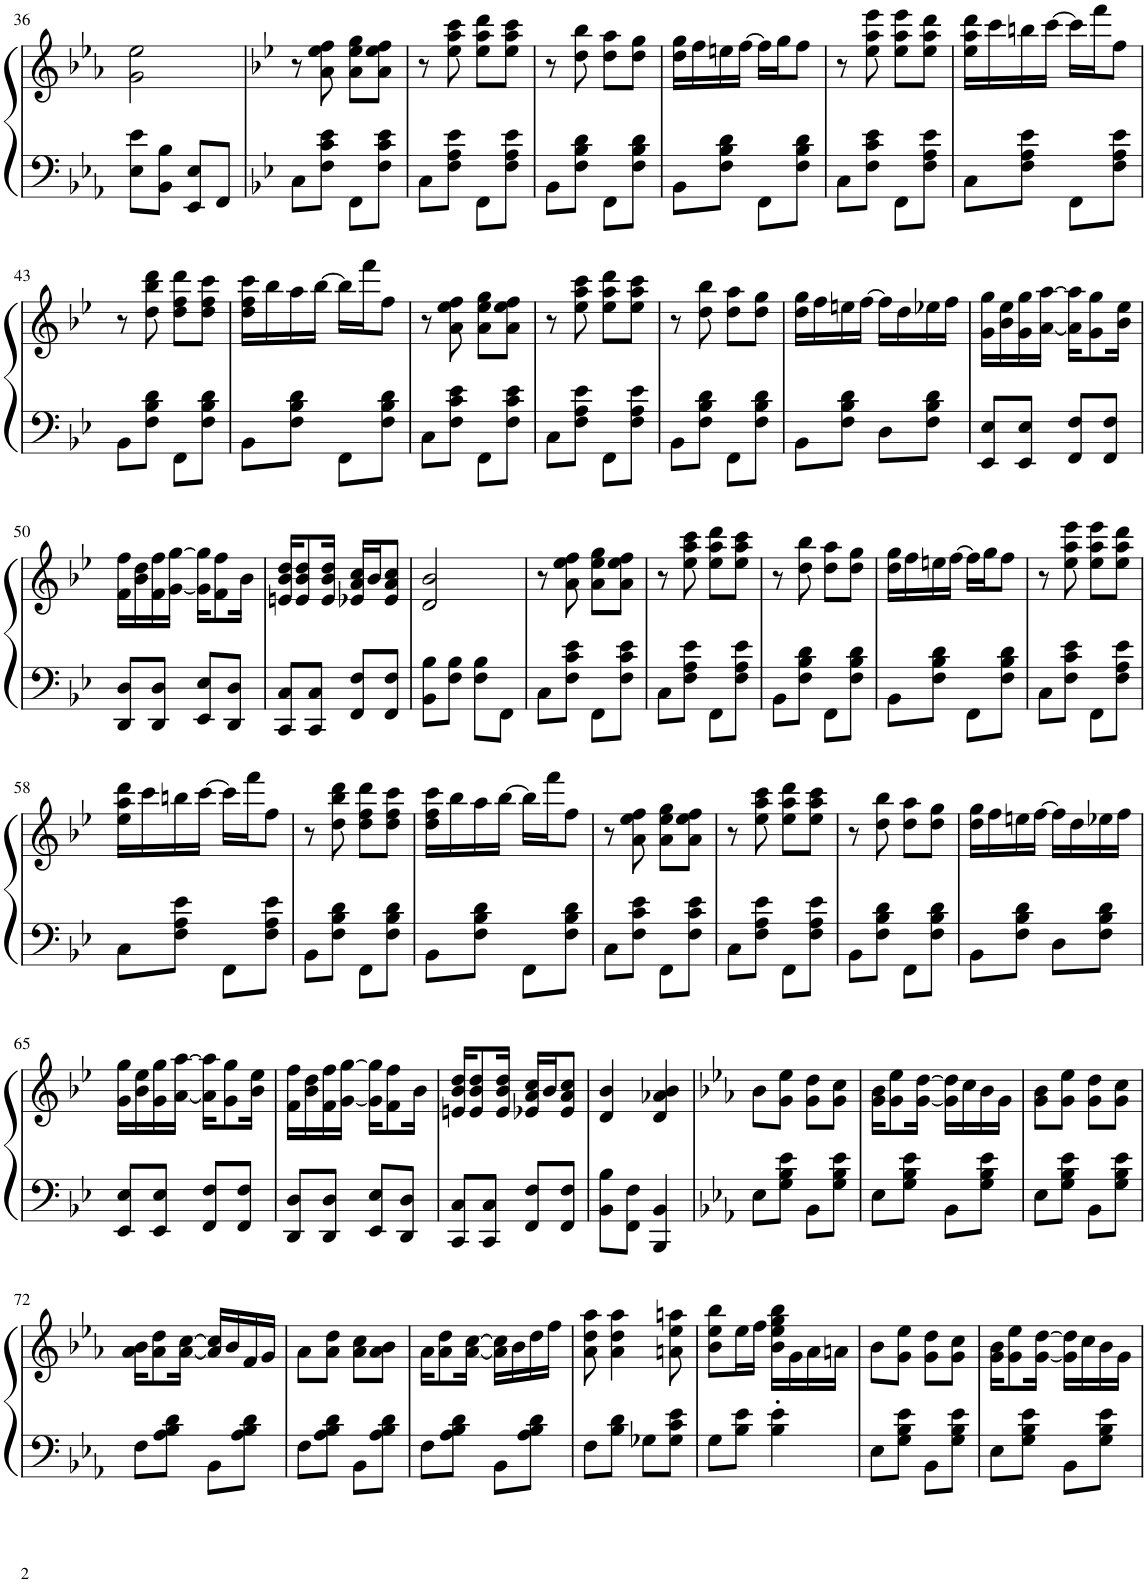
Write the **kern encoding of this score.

**kern	**kern
*part1	*part1
*staff2	*staff1
*I"Фортепиано	*
!!LO:PB:g=z
*clefF4	*clefG2
*k[b-e-a-]	*k[b-e-a-]
*M2/4	*M2/4
=36	=36
8E-\ 8e-\L	2g\ 2ee-\
8BB-\ 8B-\J	.
8EE-/ 8E-/L	.
8FF/J	.
=37	=37
*k[b-e-]	*k[b-e-]
8C\L	8r
8F\ 8c\ 8e-\J	8a\ 8ee-\ 8ff\
8FF\L	8a\ 8ee-\ 8gg\L
8F\ 8c\ 8e-\J	8a\ 8ee-\ 8ff\J
=38	=38
8C\L	8r
8F\ 8A\ 8e-\J	8ee-\ 8aa\ 8ccc\
8FF\L	8ee-\ 8aa\ 8ddd\L
8F\ 8A\ 8e-\J	8ee-\ 8aa\ 8ccc\J
=39	=39
8BB-\L	8r
8F\ 8B-\ 8d\J	8dd\ 8bb-\
8FF\L	8dd\ 8aa\L
8F\ 8B-\ 8d\J	8dd\ 8gg\J
=40	=40
8BB-\L	16dd\ 16gg\LL
.	16ff\
8F\ 8B-\ 8d\J	16een\
.	[16ff\JJ
8FF\L	16ff\LL]
.	16gg\J
8F\ 8B-\ 8d\J	8ff\J
=41	=41
8C\L	8r
8F\ 8c\ 8e-\J	8ee-\ 8aa\ 8eee-\
8FF\L	8ee-\ 8aa\ 8eee-\L
8F\ 8A\ 8e-\J	8ee-\ 8aa\ 8ddd\J
=42	=42
8C\L	16ee-\ 16aa\ 16ddd\LL
.	16ccc\
8F\ 8A\ 8e-\J	16bbn\
.	[16ccc\JJ
8FF\L	16ccc\LL]
.	16fff\J
8F\ 8A\ 8e-\J	8ff\J
!!LO:LB:g=z
=43	=43
8BB-\L	8r
8F\ 8B-\ 8d\J	8dd\ 8bb-\ 8ddd\
8FF\L	8dd\ 8ff\ 8ddd\L
8F\ 8B-\ 8d\J	8dd\ 8ff\ 8ccc\J
=44	=44
8BB-\L	16dd\ 16ff\ 16ccc\LL
.	16bb-\
8F\ 8B-\ 8d\J	16aa\
.	[16bb-\JJ
8FF\L	16bb-\LL]
.	16fff\J
8F\ 8B-\ 8d\J	8ff\J
=45	=45
8C\L	8r
8F\ 8c\ 8e-\J	8a\ 8ee-\ 8ff\
8FF\L	8a\ 8ee-\ 8gg\L
8F\ 8c\ 8e-\J	8a\ 8ee-\ 8ff\J
=46	=46
8C\L	8r
8F\ 8A\ 8e-\J	8ee-\ 8aa\ 8ccc\
8FF\L	8ee-\ 8aa\ 8ddd\L
8F\ 8A\ 8e-\J	8ee-\ 8aa\ 8ccc\J
=47	=47
8BB-\L	8r
8F\ 8B-\ 8d\J	8dd\ 8bb-\
8FF\L	8dd\ 8aa\L
8F\ 8B-\ 8d\J	8dd\ 8gg\J
=48	=48
8BB-\L	16dd\ 16gg\LL
.	16ff\
8F\ 8B-\ 8d\J	16een\
.	[16ff\JJ
8D\L	16ff\LL]
.	16dd\
8F\ 8B-\ 8d\J	16ee-X\
.	16ff\JJ
=49	=49
8EE-/ 8E-/L	16g\ 16gg\LL
.	16b-\ 16ee-\
8EE-/ 8E-/J	16g\ 16gg\
.	[16a\ [16aa\JJ
8FF/ 8F/L	16a\] 16aa\]KL
.	8g\ 8gg\
8FF/ 8F/J	.
.	16b-\ 16ee-\Jk
!!LO:LB:g=z
=50	=50
8DD/ 8D/L	16f\ 16ff\LL
.	16b-\ 16dd\
8DD/ 8D/J	16f\ 16ff\
.	[16g\ [16gg\JJ
8EE-/ 8E-/L	16g\] 16gg\]KL
.	8f\ 8ff\
8DD/ 8D/J	.
.	16b-\Jk
=51	=51
8CC/ 8C/L	16en/ 16b-/ 16dd/KL
.	8e/ 8b-/ 8dd/
8CC/ 8C/J	.
.	16e/ 16b-/ 16dd/Jk
8FF/ 8F/L	16e-X/ 16a/ 16cc/LL
.	16b-/J
8FF/ 8F/J	8e-/ 8a/ 8cc/J
=52	=52
8BB-\ 8B-\L	2d/ 2b-/
8F\ 8B-\J	.
8F\ 8B-\L	.
8FF\J	.
=53	=53
8C\L	8r
8F\ 8c\ 8e-\J	8a\ 8ee-\ 8ff\
8FF\L	8a\ 8ee-\ 8gg\L
8F\ 8c\ 8e-\J	8a\ 8ee-\ 8ff\J
=54	=54
8C\L	8r
8F\ 8A\ 8e-\J	8ee-\ 8aa\ 8ccc\
8FF\L	8ee-\ 8aa\ 8ddd\L
8F\ 8A\ 8e-\J	8ee-\ 8aa\ 8ccc\J
=55	=55
8BB-\L	8r
8F\ 8B-\ 8d\J	8dd\ 8bb-\
8FF\L	8dd\ 8aa\L
8F\ 8B-\ 8d\J	8dd\ 8gg\J
=56	=56
8BB-\L	16dd\ 16gg\LL
.	16ff\
8F\ 8B-\ 8d\J	16een\
.	[16ff\JJ
8FF\L	16ff\LL]
.	16gg\J
8F\ 8B-\ 8d\J	8ff\J
=57	=57
8C\L	8r
8F\ 8c\ 8e-\J	8ee-\ 8aa\ 8eee-\
8FF\L	8ee-\ 8aa\ 8eee-\L
8F\ 8A\ 8e-\J	8ee-\ 8aa\ 8ddd\J
!!LO:LB:g=z
=58	=58
8C\L	16ee-\ 16aa\ 16ddd\LL
.	16ccc\
8F\ 8A\ 8e-\J	16bbn\
.	[16ccc\JJ
8FF\L	16ccc\LL]
.	16fff\J
8F\ 8A\ 8e-\J	8ff\J
=59	=59
8BB-\L	8r
8F\ 8B-\ 8d\J	8dd\ 8bb-\ 8ddd\
8FF\L	8dd\ 8ff\ 8ddd\L
8F\ 8B-\ 8d\J	8dd\ 8ff\ 8ccc\J
=60	=60
8BB-\L	16dd\ 16ff\ 16ccc\LL
.	16bb-\
8F\ 8B-\ 8d\J	16aa\
.	[16bb-\JJ
8FF\L	16bb-\LL]
.	16fff\J
8F\ 8B-\ 8d\J	8ff\J
=61	=61
8C\L	8r
8F\ 8c\ 8e-\J	8a\ 8ee-\ 8ff\
8FF\L	8a\ 8ee-\ 8gg\L
8F\ 8c\ 8e-\J	8a\ 8ee-\ 8ff\J
=62	=62
8C\L	8r
8F\ 8A\ 8e-\J	8ee-\ 8aa\ 8ccc\
8FF\L	8ee-\ 8aa\ 8ddd\L
8F\ 8A\ 8e-\J	8ee-\ 8aa\ 8ccc\J
=63	=63
8BB-\L	8r
8F\ 8B-\ 8d\J	8dd\ 8bb-\
8FF\L	8dd\ 8aa\L
8F\ 8B-\ 8d\J	8dd\ 8gg\J
=64	=64
8BB-\L	16dd\ 16gg\LL
.	16ff\
8F\ 8B-\ 8d\J	16een\
.	[16ff\JJ
8D\L	16ff\LL]
.	16dd\
8F\ 8B-\ 8d\J	16ee-X\
.	16ff\JJ
!!LO:LB:g=z
=65	=65
8EE-/ 8E-/L	16g\ 16gg\LL
.	16b-\ 16ee-\
8EE-/ 8E-/J	16g\ 16gg\
.	[16a\ [16aa\JJ
8FF/ 8F/L	16a\] 16aa\]KL
.	8g\ 8gg\
8FF/ 8F/J	.
.	16b-\ 16ee-\Jk
=66	=66
8DD/ 8D/L	16f\ 16ff\LL
.	16b-\ 16dd\
8DD/ 8D/J	16f\ 16ff\
.	[16g\ [16gg\JJ
8EE-/ 8E-/L	16g\] 16gg\]KL
.	8f\ 8ff\
8DD/ 8D/J	.
.	16b-\Jk
=67	=67
8CC/ 8C/L	16en/ 16b-/ 16dd/KL
.	8e/ 8b-/ 8dd/
8CC/ 8C/J	.
.	16e/ 16b-/ 16dd/Jk
8FF/ 8F/L	16e-X/ 16a/ 16cc/LL
.	16b-/J
8FF/ 8F/J	8e-/ 8a/ 8cc/J
=68	=68
8BB-\ 8B-\L	4d/ 4b-/
8FF\ 8F\J	.
4BBB-/ 4BB-/	4d/ 4a-X/ 4b-/
=69	=69
*k[b-e-a-]	*k[b-e-a-]
8E-\L	8b-\L
8G\ 8B-\ 8e-\J	8g\ 8ee-\J
8BB-\L	8g\ 8dd\L
8G\ 8B-\ 8e-\J	8g\ 8cc\J
=70	=70
8E-\L	16g\ 16b-\KL
.	8g\ 8ee-\
8G\ 8B-\ 8e-\J	.
.	[16g\ [16dd\Jk
8BB-\L	16g\] 16dd\]LL
.	16cc\
8G\ 8B-\ 8e-\J	16b-\
.	16g\JJ
=71	=71
8E-\L	8g\ 8b-\L
8G\ 8B-\ 8e-\J	8g\ 8ee-\J
8BB-\L	8g\ 8dd\L
8G\ 8B-\ 8e-\J	8g\ 8cc\J
!!LO:LB:g=z
=72	=72
8F\L	16a-\ 16b-\KL
.	8a-\ 8dd\
8A-\ 8B-\ 8d\J	.
.	[16a-\ [16cc\Jk
8BB-\L	16a-/] 16cc/]LL
.	16b-/
8A-\ 8B-\ 8d\J	16f/
.	16g/JJ
=73	=73
8F\L	8a-\L
8A-\ 8B-\ 8d\J	8a-\ 8dd\J
8BB-\L	8a-\ 8cc\L
8A-\ 8B-\ 8d\J	8a-\ 8b-\J
=74	=74
8F\L	16a-\KL
.	8a-\ 8dd\
8A-\ 8B-\ 8d\J	.
.	[16a-\ [16cc\Jk
8BB-\L	16a-\] 16cc\]LL
.	16b-\
8A-\ 8B-\ 8d\J	16dd\
.	16ff\JJ
=75	=75
8F\L	8a-\ 8dd\ 8aa-\
8B-\ 8d\J	4a-\ 4dd\ 4aa-\
8G-X\L	.
8G-\ 8c\ 8e-\J	8an\ 8ee-\ 8aan\
=76	=76
8G\L	8b-\ 8ee-\ 8bb-\L
8B-\ 8e-\J	16ee-\L
.	16ff\JJ
4B-\' 4e-\'	16b-\ 16ee-\ 16gg\ 16bb-\LL
.	16g\
.	16a-\
.	16an\JJ
=77	=77
8E-\L	8b-\L
8G\ 8B-\ 8e-\J	8g\ 8ee-\J
8BB-\L	8g\ 8dd\L
8G\ 8B-\ 8e-\J	8g\ 8cc\J
=78	=78
8E-\L	16g\ 16b-\KL
.	8g\ 8ee-\
8G\ 8B-\ 8e-\J	.
.	[16g\ [16dd\Jk
8BB-\L	16g\] 16dd\]LL
.	16cc\
8G\ 8B-\ 8e-\J	16b-\
.	16g\JJ
=	=
*-	*-
